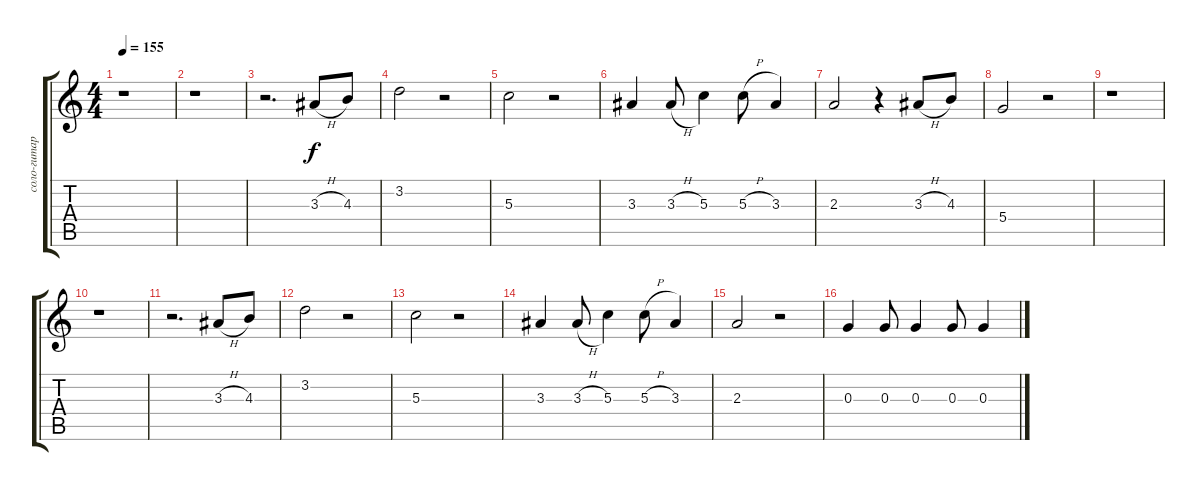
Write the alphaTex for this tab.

\track ("соло-гитара Shura Bi" "соло-гитар") {instrument electricguitarjazz}
\staff {score tabs}
\tuning (E4 B3 G3 D3 A2 E2) {hide}
\ts (4 4)
\tempo 155
\clef g2
\ks c
r.1{dy f} |
r.1 |
r.2{d} 3.3{h}.8 4.3.8 |
3.2.2 r.2 |
5.3.2 r.2 |
3.3.4 3.3{h}.8 5.3.4 5.3{h}.8 3.3.4 |
2.3.2 r.4 3.3{h}.8 4.3.8 |
5.4.2 r.2 |
r.1 |
r.1 |
r.2{d} 3.3{h}.8 4.3.8 |
3.2.2 r.2 |
5.3.2 r.2 |
3.3.4 3.3{h}.8 5.3.4 5.3{h}.8 3.3.4 |
2.3.2 r.2 |
0.3.4 0.3.8 0.3.4 0.3.8 0.3.4
